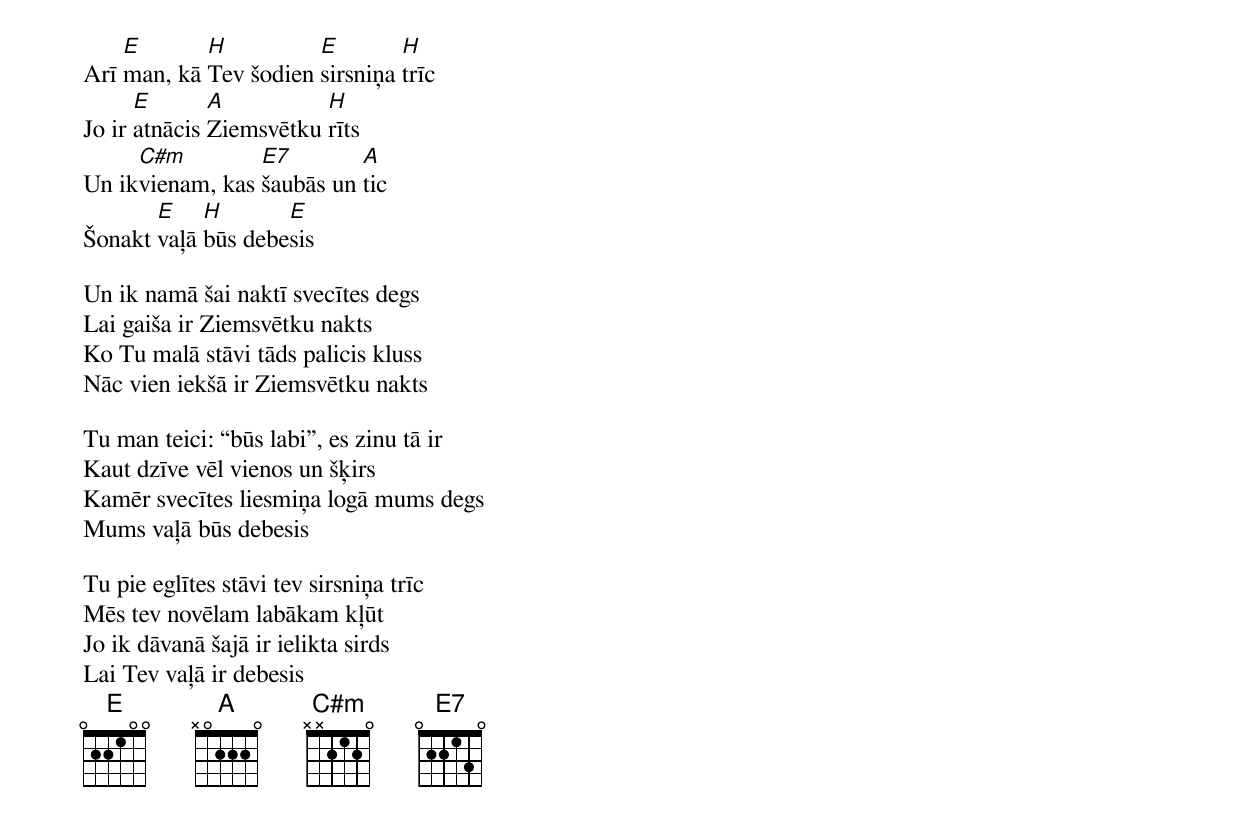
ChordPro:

Arī [E]man, kā [H]Tev šodien [E]sirsniņa [H]trīc
Jo ir [E]atnācis [A]Ziemsvētku [H]rīts
Un ik[C#m]vienam, kas [E7]šaubās un [A]tic
Šonakt [E]vaļā [H]būs debe[E]sis

Un ik namā šai naktī svecītes degs
Lai gaiša ir Ziemsvētku nakts
Ko Tu malā stāvi tāds palicis kluss
Nāc vien iekšā ir Ziemsvētku nakts

Tu man teici: “būs labi”, es zinu tā ir
Kaut dzīve vēl vienos un šķirs
Kamēr svecītes liesmiņa logā mums degs
Mums vaļā būs debesis

Tu pie eglītes stāvi tev sirsniņa trīc
Mēs tev novēlam labākam kļūt
Jo ik dāvanā šajā ir ielikta sirds
Lai Tev vaļā ir debesis
